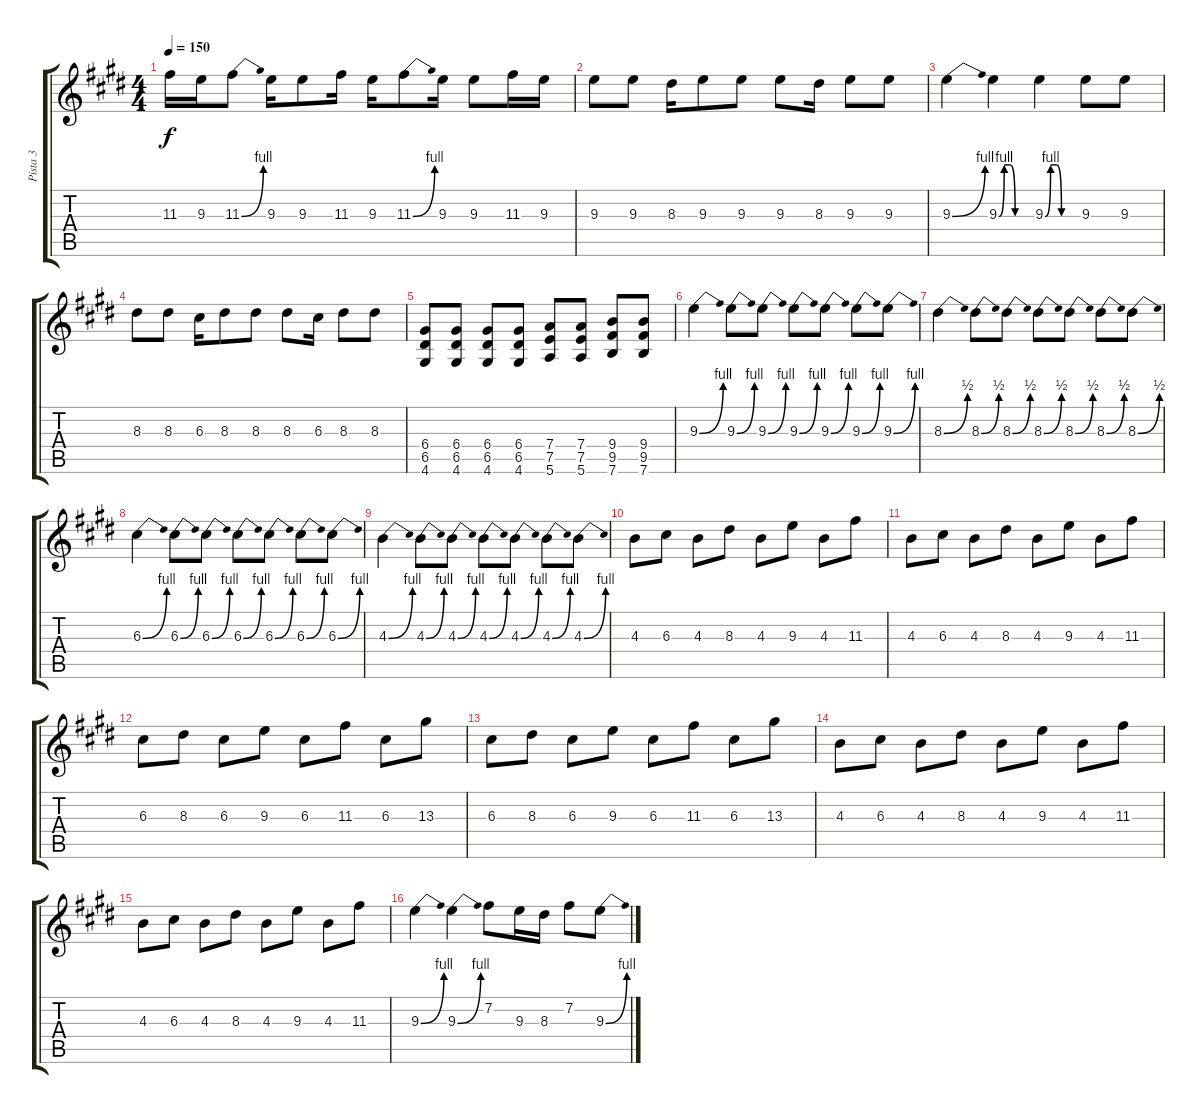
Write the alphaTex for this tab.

\track ("Pista 3" "Pista 3") {instrument distortionguitar}
\staff {score tabs}
\tuning (E4 B3 G3 D3 A2 E2) {hide}
\ts (4 4)
\tempo 150
\clef g2
\ks e
11.3.16{dy f} 9.3.16 11.3{be (bend 0 0 60 4)}.8 9.3.16 9.3.8 11.3.16 9.3.16 11.3{be (bend 0 0 60 4)}.8 9.3.16 9.3.8 11.3.16 9.3.16 |
9.3.8 9.3.8 8.3.16 9.3.8 9.3.8 9.3.8 8.3.16 9.3.8 9.3.8 |
9.3{be (bend 0 0 60 4)}.4 9.3{be (custom 0 0 10 4 20 4 30 0 60 0)}.4 9.3{be (custom 0 0 10 4 20 4 30 0 60 0)}.4 9.3.8 9.3.8 |
8.3.8 8.3.8 6.3.16 8.3.8 8.3.8 8.3.8 6.3.16 8.3.8 8.3.8 |
(6.4 6.5 4.6).8 (6.4 6.5 4.6).8 (6.4 6.5 4.6).8 (6.4 6.5 4.6).8 (7.4 7.5 5.6).8 (7.4 7.5 5.6).8 (9.4 9.5 7.6).8 (9.4 9.5 7.6).8 |
9.3{be (bend 0 0 60 4)}.4 9.3{be (bend 0 0 60 4)}.8 9.3{be (bend 0 0 60 4)}.8 9.3{be (bend 0 0 60 4)}.8 9.3{be (bend 0 0 60 4)}.8 9.3{be (bend 0 0 60 4)}.8 9.3{be (bend 0 0 60 4)}.8 |
8.3{be (bend 0 0 60 2)}.4 8.3{be (bend 0 0 60 2)}.8 8.3{be (bend 0 0 60 2)}.8 8.3{be (bend 0 0 60 2)}.8 8.3{be (bend 0 0 60 2)}.8 8.3{be (bend 0 0 60 2)}.8 8.3{be (bend 0 0 60 2)}.8 |
6.3{be (bend 0 0 60 4)}.4 6.3{be (bend 0 0 60 4)}.8 6.3{be (bend 0 0 60 4)}.8 6.3{be (bend 0 0 60 4)}.8 6.3{be (bend 0 0 60 4)}.8 6.3{be (bend 0 0 60 4)}.8 6.3{be (bend 0 0 60 4)}.8 |
4.3{be (bend 0 0 60 4)}.4 4.3{be (bend 0 0 60 4)}.8 4.3{be (bend 0 0 60 4)}.8 4.3{be (bend 0 0 60 4)}.8 4.3{be (bend 0 0 60 4)}.8 4.3{be (bend 0 0 60 4)}.8 4.3{be (bend 0 0 60 4)}.8 |
4.3.8 6.3.8 4.3.8 8.3.8 4.3.8 9.3.8 4.3.8 11.3.8 |
4.3.8 6.3.8 4.3.8 8.3.8 4.3.8 9.3.8 4.3.8 11.3.8 |
6.3.8 8.3.8 6.3.8 9.3.8 6.3.8 11.3.8 6.3.8 13.3.8 |
6.3.8 8.3.8 6.3.8 9.3.8 6.3.8 11.3.8 6.3.8 13.3.8 |
4.3.8 6.3.8 4.3.8 8.3.8 4.3.8 9.3.8 4.3.8 11.3.8 |
4.3.8 6.3.8 4.3.8 8.3.8 4.3.8 9.3.8 4.3.8 11.3.8 |
9.3{be (bend 0 0 60 4)}.4 9.3{be (bend 0 0 60 4)}.4 7.2.8 9.3.16 8.3.16 7.2.8 9.3{be (bend 0 0 60 4)}.8
